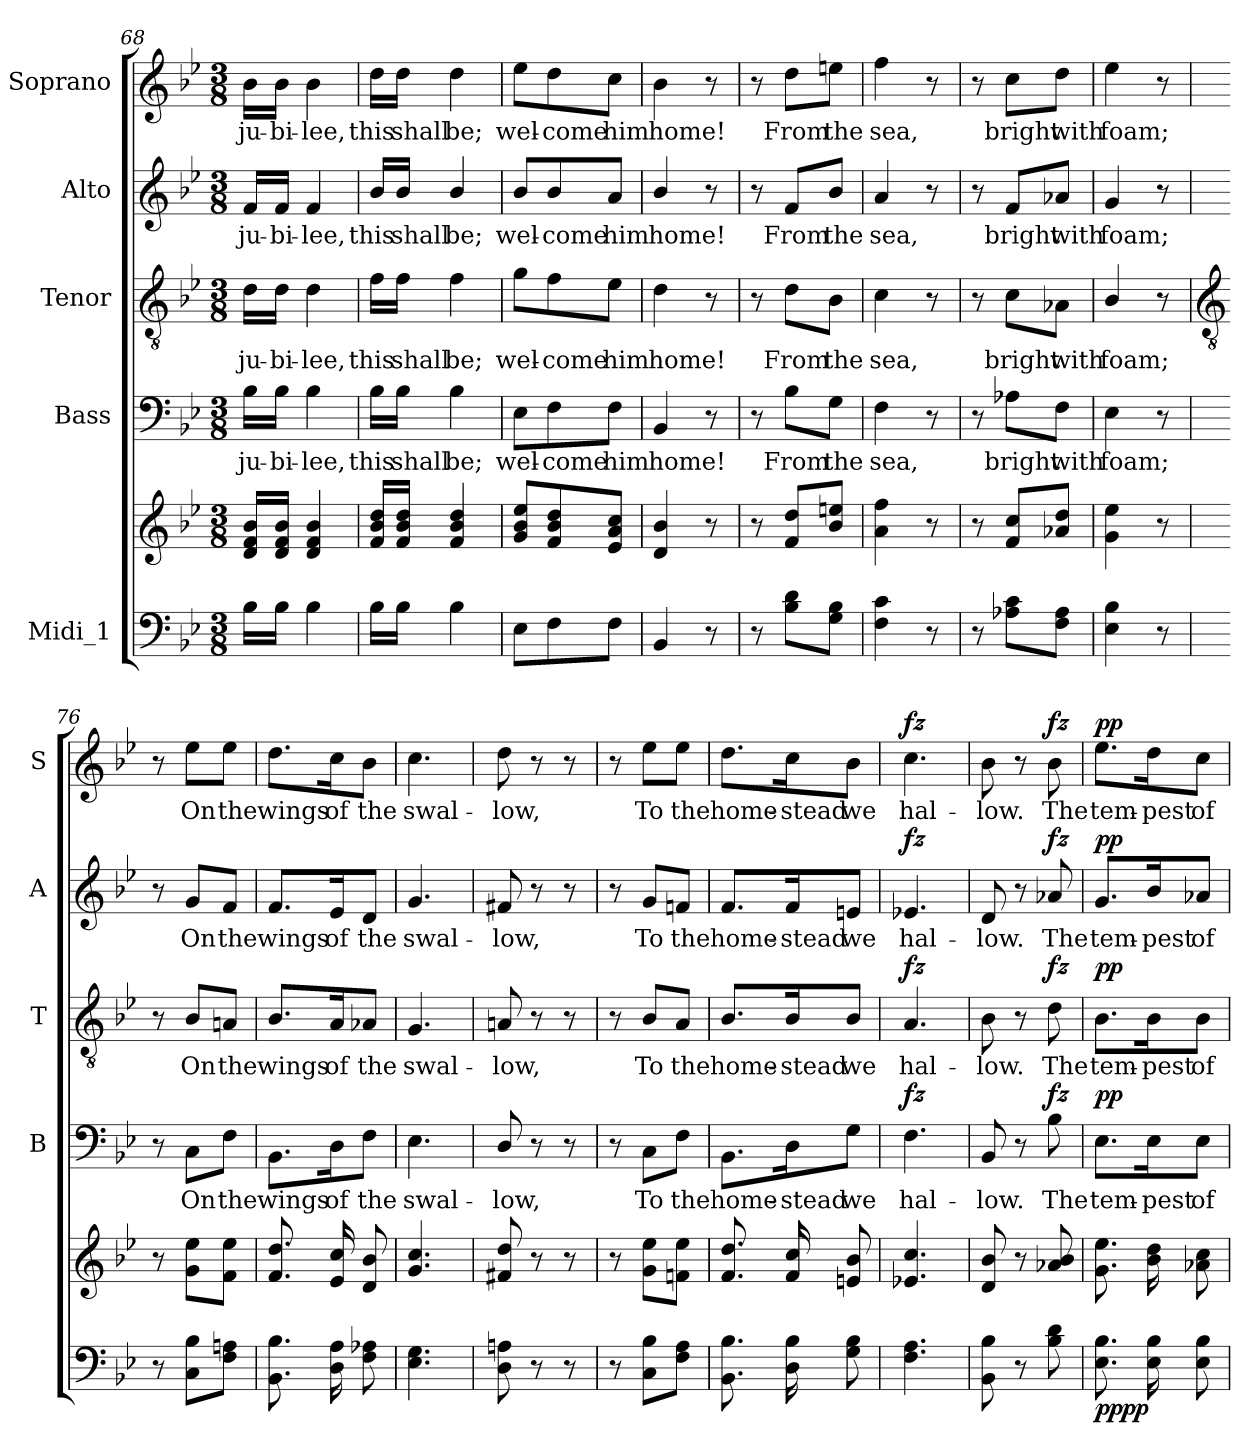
**kern	**kern	**dynam	**kern	**text	**dynam	**kern	**text	**dynam	**kern	**text	**dynam	**kern	**text	**dynam
*part5	*part5	*part5	*part4	*part4	*part4	*part3	*part3	*part3	*part2	*part2	*part2	*part1	*part1	*part1
*staff6	*staff5	*staff5/6	*staff4	*staff4	*staff4	*staff3	*staff3	*staff3	*staff2	*staff2	*staff2	*staff1	*staff1	*staff1
*I"Midi_1	*	*	*I"Bass	*	*	*I"Tenor	*	*	*I"Alto	*	*	*I"Soprano	*	*
*	*	*	*I'B	*	*	*I'T	*	*	*I'A	*	*	*I'S	*	*
*clefF4	*clefG2	*	*clefF4	*	*	*clefGv2	*	*	*clefG2	*	*	*clefG2	*	*
*k[b-e-]	*k[b-e-]	*	*k[b-e-]	*	*	*k[b-e-]	*	*	*k[b-e-]	*	*	*k[b-e-]	*	*
*B-:	*B-:	*	*B-:	*	*	*B-:	*	*	*B-:	*	*	*B-:	*	*
*M3/8	*M3/8	*	*M3/8	*	*	*M3/8	*	*	*M3/8	*	*	*M3/8	*	*
=68	=68	=68	=68	=68	=68	=68	=68	=68	=68	=68	=68	=68	=68	=68
!	!	!	!	!LO:LY:b	!	!	!LO:LY:b	!	!	!LO:LY:b	!	!	!LO:LY:b	!
16B-LL	16d 16f 16b-LL	.	16B-\LL	ju-	.	16d\LL	ju-	.	16f/LL	ju-	.	16b-\LL	ju-	.
!	!	!	!	!LO:LY:b	!	!	!LO:LY:b	!	!	!LO:LY:b	!	!	!LO:LY:b	!
16B-JJ	16d 16f 16b-JJ	.	16B-\JJ	-bi-	.	16d\JJ	-bi-	.	16f/JJ	-bi-	.	16b-\JJ	-bi-	.
!	!	!	!	!LO:LY:b	!	!	!LO:LY:b	!	!	!LO:LY:b	!	!	!LO:LY:b	!
4B-	4d 4f 4b-	.	4B-	-lee,	.	4d	-lee,	.	4f	-lee,	.	4b-	-lee,	.
=69	=69	=69	=69	=69	=69	=69	=69	=69	=69	=69	=69	=69	=69	=69
!	!	!	!	!LO:LY:b	!	!	!LO:LY:b	!	!	!LO:LY:b	!	!	!LO:LY:b	!
16B-LL	16f/ 16b-/ 16dd/LL	.	16B-\LL	this	.	16f\LL	this	.	16b-/LL	this	.	16dd\LL	this	.
!	!	!	!	!LO:LY:b	!	!	!LO:LY:b	!	!	!LO:LY:b	!	!	!LO:LY:b	!
16B-JJ	16f/ 16b-/ 16dd/JJ	.	16B-\JJ	shall	.	16f\JJ	shall	.	16b-/JJ	shall	.	16dd\JJ	shall	.
!	!	!	!	!LO:LY:b	!	!	!LO:LY:b	!	!	!LO:LY:b	!	!	!LO:LY:b	!
4B-	4f/ 4b-/ 4dd/	.	4B-	be;	.	4f	be;	.	4b-/	be;	.	4dd	be;	.
=70	=70	=70	=70	=70	=70	=70	=70	=70	=70	=70	=70	=70	=70	=70
!	!	!	!	!LO:LY:b	!	!	!LO:LY:b	!	!	!LO:LY:b	!	!	!LO:LY:b	!
8E-L	8g/ 8b-/ 8ee-/L	.	8E-\L	wel-	.	8g\L	wel-	.	8b-/L	wel-	.	8ee-\L	wel-	.
!	!	!	!	!LO:LY:b	!	!	!LO:LY:b	!	!	!LO:LY:b	!	!	!LO:LY:b	!
8F	8f/ 8b-/ 8dd/	.	8F\	-come	.	8f\	-come	.	8b-/	-come	.	8dd\	-come	.
!	!	!	!	!LO:LY:b	!	!	!LO:LY:b	!	!	!LO:LY:b	!	!	!LO:LY:b	!
8FJ	8e- 8a 8ccJ	.	8F\J	him	.	8e-\J	him	.	8a/J	him	.	8cc\J	him	.
=71	=71	=71	=71	=71	=71	=71	=71	=71	=71	=71	=71	=71	=71	=71
!	!	!	!	!LO:LY:b	!	!	!LO:LY:b	!	!	!LO:LY:b	!	!	!LO:LY:b	!
4BB-	4d/ 4b-/	.	4BB-	home!	.	4d	home!	.	4b-/	home!	.	4b-	home!	.
8r	8r	.	8r	.	.	8r	.	.	8r	.	.	8r	.	.
=72	=72	=72	=72	=72	=72	=72	=72	=72	=72	=72	=72	=72	=72	=72
8r	8r	.	8r	.	.	8r	.	.	8r	.	.	8r	.	.
!	!	!	!	!LO:LY:b	!	!	!LO:LY:b	!	!	!LO:LY:b	!	!	!LO:LY:b	!
8B- 8dL	8f 8ddL	.	8B-\L	From	.	8d\L	From	.	8f/L	From	.	8dd\L	From	.
!	!	!	!	!LO:LY:b	!	!	!LO:LY:b	!	!	!LO:LY:b	!	!	!LO:LY:b	!
8G 8B-J	8b-/ 8een/J	.	8G\J	the	.	8B-\J	the	.	8b-/J	the	.	8een\J	the	.
=73	=73	=73	=73	=73	=73	=73	=73	=73	=73	=73	=73	=73	=73	=73
!	!	!	!	!LO:LY:b	!	!	!LO:LY:b	!	!	!LO:LY:b	!	!	!LO:LY:b	!
4F 4c	4a 4ff	.	4F	sea,	.	4c	sea,	.	4a	sea,	.	4ff	sea,	.
8r	8r	.	8r	.	.	8r	.	.	8r	.	.	8r	.	.
=74	=74	=74	=74	=74	=74	=74	=74	=74	=74	=74	=74	=74	=74	=74
8r	8r	.	8r	.	.	8r	.	.	8r	.	.	8r	.	.
!	!	!	!	!LO:LY:b	!	!	!LO:LY:b	!	!	!LO:LY:b	!	!	!LO:LY:b	!
8A-X 8cL	8f 8ccL	.	8A-X\L	bright	.	8c\L	bright	.	8f/L	bright	.	8cc\L	bright	.
!	!	!	!	!LO:LY:b	!	!	!LO:LY:b	!	!	!LO:LY:b	!	!	!LO:LY:b	!
8F 8A-J	8a-X 8ddJ	.	8F\J	with	.	8A-X\J	with	.	8a-X/J	with	.	8dd\J	with	.
=75	=75	=75	=75	=75	=75	=75	=75	=75	=75	=75	=75	=75	=75	=75
!	!	!	!	!LO:LY:b	!	!	!LO:LY:b	!	!	!LO:LY:b	!	!	!LO:LY:b	!
4E- 4B-	4g 4ee-	.	4E-	foam;	.	4B-/	foam;	.	4g	foam;	.	4ee-	foam;	.
8r	8r	.	8r	.	.	8r	.	.	8r	.	.	8r	.	.
!!LO:LB:g=z
=76	=76	=76	=76	=76	=76	=76	=76	=76	=76	=76	=76	=76	=76	=76
*	*	*	*	*	*	*clefGv2	*	*	*	*	*	*	*	*
8r	8r	.	8r	.	.	8r	.	.	8r	.	.	8r	.	.
!	!	!	!	!LO:LY:b	!	!	!LO:LY:b	!	!	!LO:LY:b	!	!	!LO:LY:b	!
8C 8B-L	8g 8ee-L	.	8C\L	On	.	8B-/L	On	.	8g/L	On	.	8ee-\L	On	.
!	!	!	!	!LO:LY:b	!	!	!LO:LY:b	!	!	!LO:LY:b	!	!	!LO:LY:b	!
8F 8AnJ	8f 8ee-J	.	8F\J	the	.	8An/J	the	.	8f/J	the	.	8ee-\J	the	.
=77	=77	=77	=77	=77	=77	=77	=77	=77	=77	=77	=77	=77	=77	=77
!	!	!	!	!LO:LY:b	!	!	!LO:LY:b	!	!	!LO:LY:b	!	!	!LO:LY:b	!
8.BB- 8.B-L	8.f 8.ddL	.	8.BB-\L	wings	.	8.B-/L	wings	.	8.f/L	wings	.	8.dd\L	wings	.
!	!	!	!	!LO:LY:b	!	!	!LO:LY:b	!	!	!LO:LY:b	!	!	!LO:LY:b	!
16D 16AL	16e- 16ccL	.	16D\K	of	.	16A/K	of	.	16e-/K	of	.	16cc\K	of	.
!	!	!	!	!LO:LY:b	!	!	!LO:LY:b	!	!	!LO:LY:b	!	!	!LO:LY:b	!
8F 8A-XJ	8d 8b-J	.	8F\J	the	.	8A-X/J	the	.	8d/J	the	.	8b-\J	the	.
=78	=78	=78	=78	=78	=78	=78	=78	=78	=78	=78	=78	=78	=78	=78
!	!	!	!	!LO:LY:b	!	!	!LO:LY:b	!	!	!LO:LY:b	!	!	!LO:LY:b	!
4.E- 4.G	4.g 4.cc	.	4.E-	swal-	.	4.G	swal-	.	4.g	swal-	.	4.cc	swal-	.
=79	=79	=79	=79	=79	=79	=79	=79	=79	=79	=79	=79	=79	=79	=79
!	!	!	!	!LO:LY:b	!	!	!LO:LY:b	!	!	!LO:LY:b	!	!	!LO:LY:b	!
8D 8An	8f#X 8dd	.	8D/	-low,	.	8An	-low,	.	8f#X	-low,	.	8dd	-low,	.
8r	8r	.	8r	.	.	8r	.	.	8r	.	.	8r	.	.
8r	8r	.	8r	.	.	8r	.	.	8r	.	.	8r	.	.
=80	=80	=80	=80	=80	=80	=80	=80	=80	=80	=80	=80	=80	=80	=80
8r	8r	.	8r	.	.	8r	.	.	8r	.	.	8r	.	.
!	!	!	!	!LO:LY:b	!	!	!LO:LY:b	!	!	!LO:LY:b	!	!	!LO:LY:b	!
8C 8B-L	8g 8ee-L	.	8C\L	To	.	8B-/L	To	.	8g/L	To	.	8ee-\L	To	.
!	!	!	!	!LO:LY:b	!	!	!LO:LY:b	!	!	!LO:LY:b	!	!	!LO:LY:b	!
8F 8AJ	8fn 8ee-J	.	8F\J	the	.	8A/J	the	.	8fn/J	the	.	8ee-\J	the	.
=81	=81	=81	=81	=81	=81	=81	=81	=81	=81	=81	=81	=81	=81	=81
!	!	!	!	!LO:LY:b	!	!	!LO:LY:b	!	!	!LO:LY:b	!	!	!LO:LY:b	!
8.BB- 8.B-L	8.f 8.ddL	.	8.BB-\L	home-	.	8.B-/L	home-	.	8.f/L	home-	.	8.dd\L	home-	.
!	!	!	!	!LO:LY:b	!	!	!LO:LY:b	!	!	!LO:LY:b	!	!	!LO:LY:b	!
16D 16B-L	16f 16ccL	.	16D\K	-stead	.	16B-/K	-stead	.	16f/K	-stead	.	16cc\K	-stead	.
!	!	!	!	!LO:LY:b	!	!	!LO:LY:b	!	!	!LO:LY:b	!	!	!LO:LY:b	!
8G 8B-J	8en 8b-J	.	8G\J	we	.	8B-/J	we	.	8en/J	we	.	8b-\J	we	.
=82	=82	=82	=82	=82	=82	=82	=82	=82	=82	=82	=82	=82	=82	=82
!	!	!LO:DY:b=2	!	!LO:LY:b	!	!	!LO:LY:b	!	!	!LO:LY:b	!	!	!LO:LY:b	!
!	!	!LO:DY:n=1:b	!	!	!LO:DY:b	!	!	!LO:DY:b	!	!	!LO:DY:b	!	!	!LO:DY:b
4.F 4.A	4.e-X 4.cc	fz fz	4.F	hal-	fz	4.A	hal-	fz	4.e-X	hal-	fz	4.cc	hal-	fz
=83	=83	=83	=83	=83	=83	=83	=83	=83	=83	=83	=83	=83	=83	=83
!	!	!	!	!LO:LY:b	!	!	!LO:LY:b	!	!	!LO:LY:b	!	!	!LO:LY:b	!
8BB- 8B-	8d 8b-	.	8BB-	-low.	.	8B-	-low.	.	8d	-low.	.	8b-	-low.	.
8r	8r	.	8r	.	.	8r	.	.	8r	.	.	8r	.	.
!	!	!LO:DY:b=2	!	!LO:LY:b	!	!	!LO:LY:b	!	!	!LO:LY:b	!	!	!LO:LY:b	!
!	!	!LO:DY:n=1:b	!	!	!LO:DY:b	!	!	!LO:DY:b	!	!	!LO:DY:b	!	!	!LO:DY:b
8B- 8d	8a-X 8b-	fz fz	8B-	The	fz	8d	The	fz	8a-X	The	fz	8b-	The	fz
=84	=84	=84	=84	=84	=84	=84	=84	=84	=84	=84	=84	=84	=84	=84
!	!	!LO:DY:b=2	!	!LO:LY:b	!	!	!LO:LY:b	!	!	!LO:LY:b	!	!	!LO:LY:b	!
!	!	!LO:DY:n=1:b	!	!	!LO:DY:b	!	!	!LO:DY:b	!	!	!LO:DY:b	!	!	!LO:DY:b
8.E- 8.B-L	8.g 8.ee-L	pp pp	8.E-\L	tem-	pp	8.B-\L	tem-	pp	8.g/L	tem-	pp	8.ee-\L	tem-	pp
!	!	!	!	!LO:LY:b	!	!	!LO:LY:b	!	!	!LO:LY:b	!	!	!LO:LY:b	!
16E- 16B-L	16b- 16ddL	.	16E-\K	-pest	.	16B-\K	-pest	.	16b-/K	-pest	.	16dd\K	-pest	.
!	!	!	!	!LO:LY:b	!	!	!LO:LY:b	!	!	!LO:LY:b	!	!	!LO:LY:b	!
8E- 8B-J	8a-X 8ccJ	.	8E-\J	of	.	8B-\J	of	.	8a-X/J	of	.	8cc\J	of	.
=	=	=	=	=	=	=	=	=	=	=	=	=	=	=
*-	*-	*-	*-	*-	*-	*-	*-	*-	*-	*-	*-	*-	*-	*-
